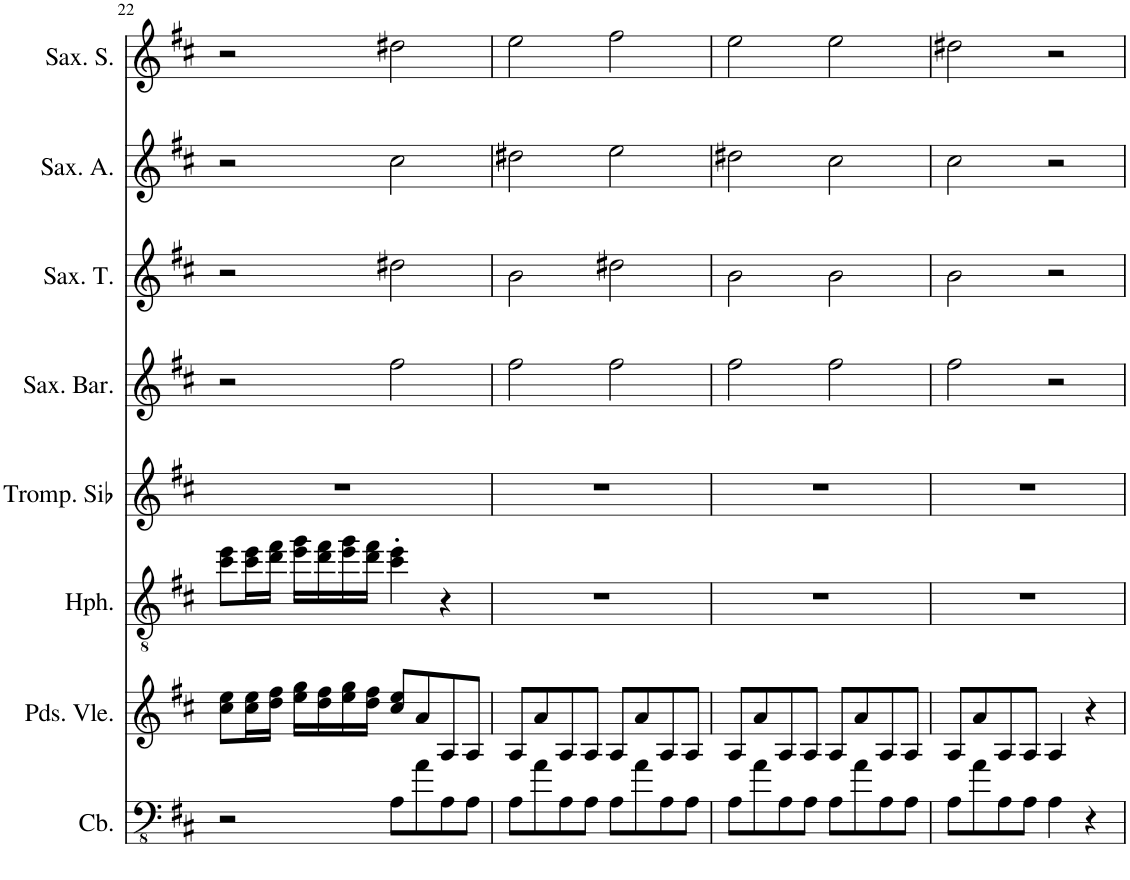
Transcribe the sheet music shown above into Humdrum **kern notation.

**kern	**kern	**kern	**kern	**kern	**kern	**kern	**kern
*part8	*part7	*part6	*part5	*part4	*part3	*part2	*part1
*staff8	*staff7	*staff6	*staff5	*staff4	*staff3	*staff2	*staff1
*I"Contrebasse, Contrabass Accomp	*I"Pardessus de viole, Violin Accomp	*I"Clarinette-Heckelphone, Oboe Accomp	*I"Trompette en Sib, Trumpet Accomp	*I"Saxophone Baryton, Baritone Sax	*I"Saxophone Ténor, Tenor Sax	*I"Saxophone Alto, Alto Sax	*I"Saxophone Soprano, Soprano Sax
*I'Cb.	*I'Pds. Vle.	*I'Hph.	*I'Tromp. Sib	*I'Sax. Bar.	*I'Sax. T.	*I'Sax. A.	*I'Sax. S.
!!LO:PB:g=z
*clefFv4	*clefG2	*clefGv2	*clefG2	*clefG2	*clefG2	*clefG2	*clefG2
*Trd7c12	*	*	*Trd1c2	*Trd12c21	*Trd8c14	*Trd5c9	*Trd1c2
*k[f#c#]	*k[f#c#]	*k[f#c#]	*k[f#c#]	*k[f#c#]	*k[f#c#]	*k[f#c#]	*k[f#c#]
*M4/4	*M4/4	*M4/4	*M4/4	*M4/4	*M4/4	*M4/4	*M4/4
=22	=22	=22	=22	=22	=22	=22	=22
2r	8cc#\ 8ee\L	8cc#\ 8ee\L	1r	2r	2r	2r	2r
.	16cc#\ 16ee\L	16cc#\ 16ee\L	.	.	.	.	.
.	16dd\ 16ff#\JJ	16dd\ 16ff#\JJ	.	.	.	.	.
.	16ee\ 16gg\LL	16ee\ 16gg\LL	.	.	.	.	.
.	16dd\ 16ff#\	16dd\ 16ff#\	.	.	.	.	.
.	16ee\ 16gg\	16ee\ 16gg\	.	.	.	.	.
.	16dd\ 16ff#\JJ	16dd\ 16ff#\JJ	.	.	.	.	.
8AA\L	8cc#/ 8ee/L	4cc#\' 4ee\'	.	2ff#\	2dd#X\	2cc#\	2dd#X\
8A\	8a/	.	.	.	.	.	.
8AA\	8A/	4r	.	.	.	.	.
8AA\J	8A/J	.	.	.	.	.	.
=23	=23	=23	=23	=23	=23	=23	=23
8AA\L	8A/L	1r	1r	2ff#\	2b\	2dd#X\	2ee\
8A\	8a/	.	.	.	.	.	.
8AA\	8A/	.	.	.	.	.	.
8AA\J	8A/J	.	.	.	.	.	.
8AA\L	8A/L	.	.	2ff#\	2dd#X\	2ee\	2ff#\
8A\	8a/	.	.	.	.	.	.
8AA\	8A/	.	.	.	.	.	.
8AA\J	8A/J	.	.	.	.	.	.
=24	=24	=24	=24	=24	=24	=24	=24
8AA\L	8A/L	1r	1r	2ff#\	2b\	2dd#X\	2ee\
8A\	8a/	.	.	.	.	.	.
8AA\	8A/	.	.	.	.	.	.
8AA\J	8A/J	.	.	.	.	.	.
8AA\L	8A/L	.	.	2ff#\	2b\	2cc#\	2ee\
8A\	8a/	.	.	.	.	.	.
8AA\	8A/	.	.	.	.	.	.
8AA\J	8A/J	.	.	.	.	.	.
=25	=25	=25	=25	=25	=25	=25	=25
8AA\L	8A/L	1r	1r	2ff#\	2b\	2cc#\	2dd#X\
8A\	8a/	.	.	.	.	.	.
8AA\	8A/	.	.	.	.	.	.
8AA\J	8A/J	.	.	.	.	.	.
4AA\	4A/	.	.	2r	2r	2r	2r
4r	4r	.	.	.	.	.	.
=	=	=	=	=	=	=	=
*-	*-	*-	*-	*-	*-	*-	*-
